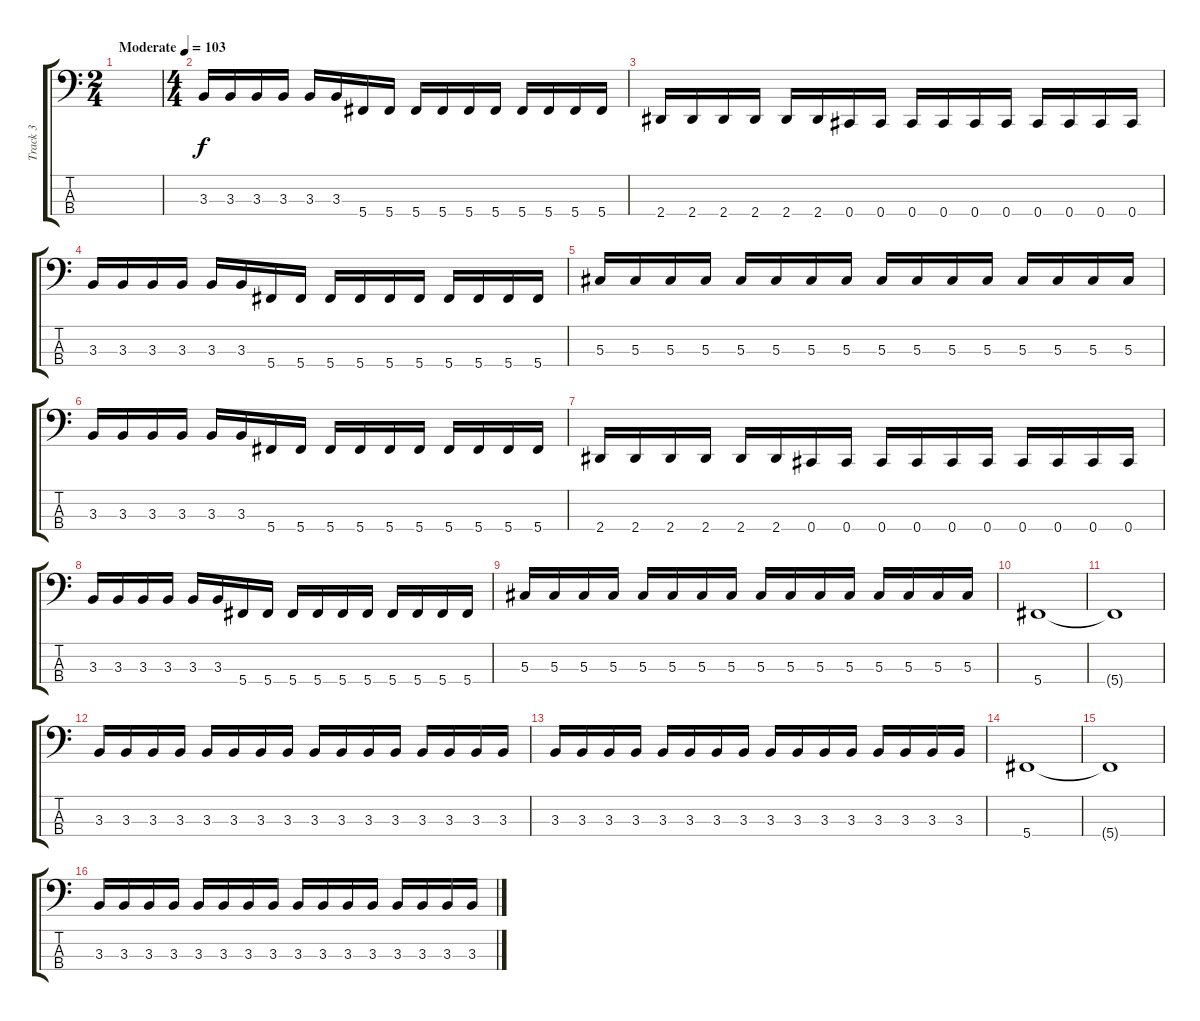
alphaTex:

\track ("Track 3" "Track 3") {instrument electricbasspick}
\staff {score tabs}
\tuning (G2 Db2 Ab1 Db1) {hide}
\ts (2 4)
\tempo (103 "Moderate")
\clef f4
\ks c
|
\ts (4 4)
3.3.16 3.3.16 3.3.16 3.3.16 3.3.16 3.3.16 5.4.16 5.4.16 5.4.16 5.4.16 5.4.16 5.4.16 5.4.16 5.4.16 5.4.16 5.4.16 |
2.4.16 2.4.16 2.4.16 2.4.16 2.4.16 2.4.16 0.4.16 0.4.16 0.4.16 0.4.16 0.4.16 0.4.16 0.4.16 0.4.16 0.4.16 0.4.16 |
3.3.16 3.3.16 3.3.16 3.3.16 3.3.16 3.3.16 5.4.16 5.4.16 5.4.16 5.4.16 5.4.16 5.4.16 5.4.16 5.4.16 5.4.16 5.4.16 |
5.3.16 5.3.16 5.3.16 5.3.16 5.3.16 5.3.16 5.3.16 5.3.16 5.3.16 5.3.16 5.3.16 5.3.16 5.3.16 5.3.16 5.3.16 5.3.16 |
3.3.16 3.3.16 3.3.16 3.3.16 3.3.16 3.3.16 5.4.16 5.4.16 5.4.16 5.4.16 5.4.16 5.4.16 5.4.16 5.4.16 5.4.16 5.4.16 |
2.4.16 2.4.16 2.4.16 2.4.16 2.4.16 2.4.16 0.4.16 0.4.16 0.4.16 0.4.16 0.4.16 0.4.16 0.4.16 0.4.16 0.4.16 0.4.16 |
3.3.16 3.3.16 3.3.16 3.3.16 3.3.16 3.3.16 5.4.16 5.4.16 5.4.16 5.4.16 5.4.16 5.4.16 5.4.16 5.4.16 5.4.16 5.4.16 |
5.3.16 5.3.16 5.3.16 5.3.16 5.3.16 5.3.16 5.3.16 5.3.16 5.3.16 5.3.16 5.3.16 5.3.16 5.3.16 5.3.16 5.3.16 5.3.16 |
5.4.1 |
5.4{t}.1 |
3.3.16 3.3.16 3.3.16 3.3.16 3.3.16 3.3.16 3.3.16 3.3.16 3.3.16 3.3.16 3.3.16 3.3.16 3.3.16 3.3.16 3.3.16 3.3.16 |
3.3.16 3.3.16 3.3.16 3.3.16 3.3.16 3.3.16 3.3.16 3.3.16 3.3.16 3.3.16 3.3.16 3.3.16 3.3.16 3.3.16 3.3.16 3.3.16 |
5.4.1 |
5.4{t}.1 |
3.3.16 3.3.16 3.3.16 3.3.16 3.3.16 3.3.16 3.3.16 3.3.16 3.3.16 3.3.16 3.3.16 3.3.16 3.3.16 3.3.16 3.3.16 3.3.16
